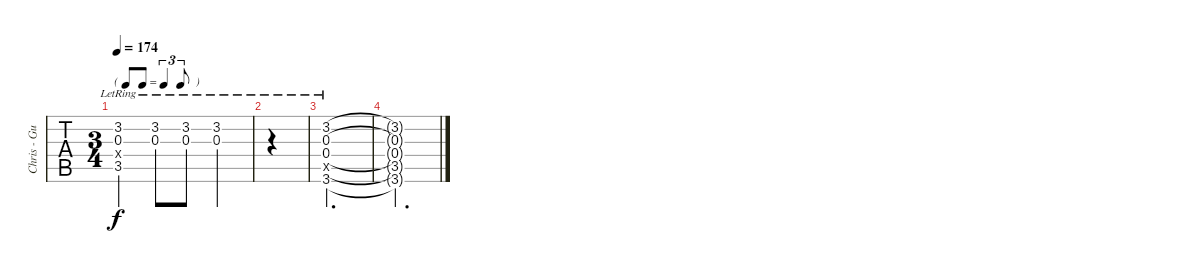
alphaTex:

\track ("Chris - Guitar Two" "Chris - Gu") {instrument acousticguitarsteel}
\staff {tabs}
\tuning (Eb4 Bb3 Gb3 Db3 Ab2 Eb2) {hide}
\ts (3 4)
\tf triplet8th
\tempo 174
\clef g2
\ks ebminor
(3.2{lr} 0.3{lr} 0.4{x} 3.5{lr}).4{dy f} (3.2{lr} 0.3{lr}).8 (3.2{lr} 0.3{lr}).8 (3.2{lr} 0.3{lr}).4 |
|
(3.2{lr} 0.3{lr} 0.4 3.5{x} 3.6).2{d} |
(3.2{t} 0.3{t} 0.4{t} 3.5{t} 3.6{t}).2{d}
